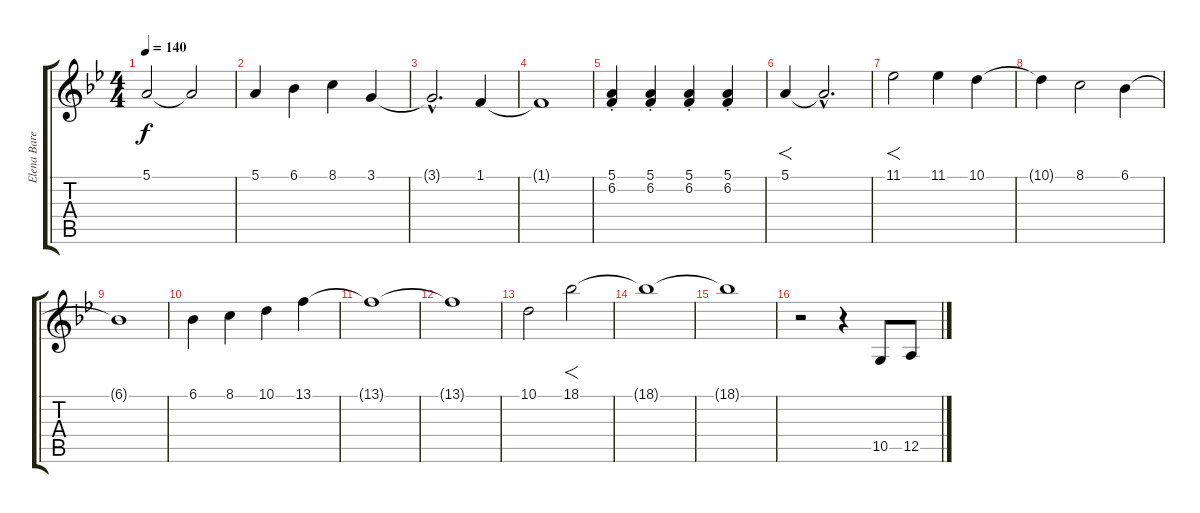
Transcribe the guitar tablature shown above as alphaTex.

\track ("Elena Barere - 1st Violin" "Elena Bare") {instrument stringensemble1}
\staff {score tabs}
\tuning (E4 B3 G3 D3 A2 E2) {hide}
\ts (4 4)
\tempo 140
\clef g2
\ks bb
5.1{t}.2{dy f} 5.1{t}.2{volume 10} |
5.1.4 6.1.4 8.1.4 3.1.4 |
3.1{hac t}.2{d} 1.1.4 |
1.1{t}.1 |
(5.1{st} 6.2{st}).4{volume 8} (5.1{st} 6.2{st}).4 (5.1{st} 6.2{st}).4 (5.1{st} 6.2{st}).4 |
5.1.4{f volume 10} 5.1{hac t}.2{d} |
11.1.2{f} 11.1.4 10.1.4 |
10.1{t}.4 8.1.2 6.1.4 |
6.1{t}.1 |
6.1.4 8.1.4 10.1.4 13.1.4 |
13.1{t}.1 |
13.1{t}.1 |
10.1.2 18.1.2{f} |
18.1{t}.1{volume 0} |
18.1{t}.1 |
r.2 r.4{volume 12} 10.5.8 12.5.8
